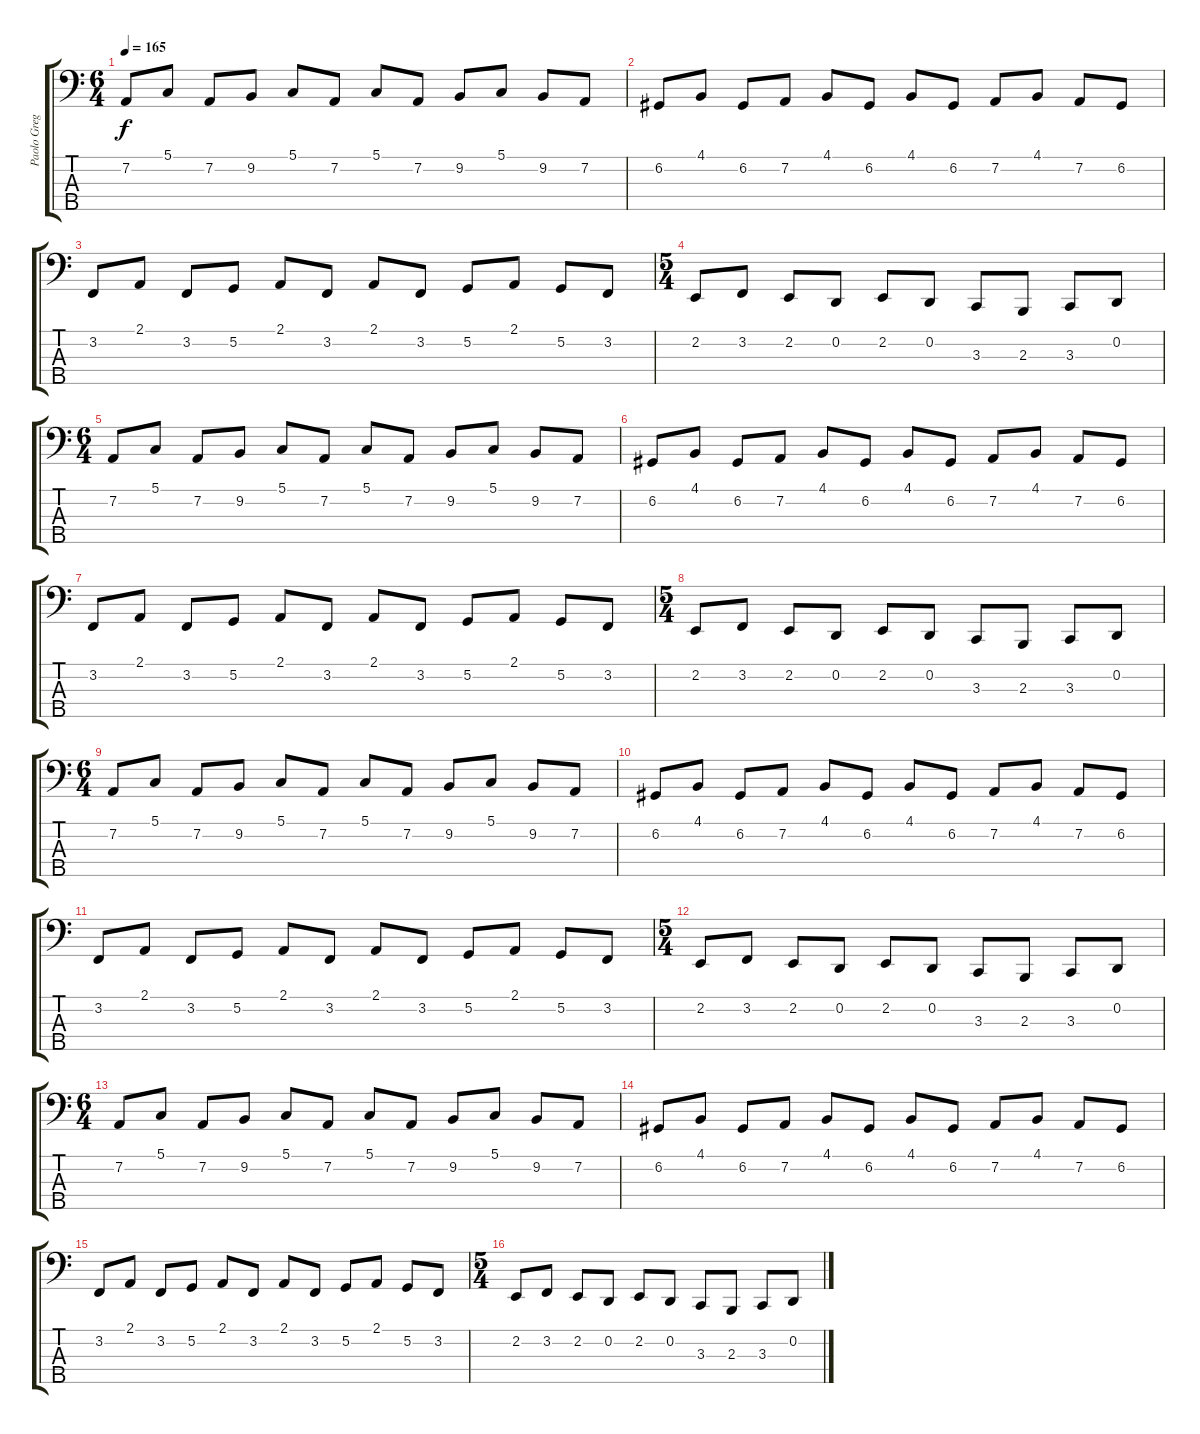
\track ("Paolo Gregelotto" "Paolo Greg") {instrument clavinet}
\staff {score tabs}
\tuning (G2 D2 A1 E1 B0) {hide}
\ts (6 4)
\tempo 165
\clef f4
\ks c
7.2.8{dy f} 5.1.8 7.2.8 9.2.8 5.1.8 7.2.8 5.1.8 7.2.8 9.2.8 5.1.8 9.2.8 7.2.8 |
6.2.8 4.1.8 6.2.8 7.2.8 4.1.8 6.2.8 4.1.8 6.2.8 7.2.8 4.1.8 7.2.8 6.2.8 |
3.2.8 2.1.8 3.2.8 5.2.8 2.1.8 3.2.8 2.1.8 3.2.8 5.2.8 2.1.8 5.2.8 3.2.8 |
\ts (5 4)
2.2.8 3.2.8 2.2.8 0.2.8 2.2.8 0.2.8 3.3.8 2.3.8 3.3.8 0.2.8 |
\ts (6 4)
7.2.8 5.1.8 7.2.8 9.2.8 5.1.8 7.2.8 5.1.8 7.2.8 9.2.8 5.1.8 9.2.8 7.2.8 |
6.2.8 4.1.8 6.2.8 7.2.8 4.1.8 6.2.8 4.1.8 6.2.8 7.2.8 4.1.8 7.2.8 6.2.8 |
3.2.8 2.1.8 3.2.8 5.2.8 2.1.8 3.2.8 2.1.8 3.2.8 5.2.8 2.1.8 5.2.8 3.2.8 |
\ts (5 4)
2.2.8 3.2.8 2.2.8 0.2.8 2.2.8 0.2.8 3.3.8 2.3.8 3.3.8 0.2.8 |
\ts (6 4)
7.2.8 5.1.8 7.2.8 9.2.8 5.1.8 7.2.8 5.1.8 7.2.8 9.2.8 5.1.8 9.2.8 7.2.8 |
6.2.8 4.1.8 6.2.8 7.2.8 4.1.8 6.2.8 4.1.8 6.2.8 7.2.8 4.1.8 7.2.8 6.2.8 |
3.2.8 2.1.8 3.2.8 5.2.8 2.1.8 3.2.8 2.1.8 3.2.8 5.2.8 2.1.8 5.2.8 3.2.8 |
\ts (5 4)
2.2.8 3.2.8 2.2.8 0.2.8 2.2.8 0.2.8 3.3.8 2.3.8 3.3.8 0.2.8 |
\ts (6 4)
7.2.8 5.1.8 7.2.8 9.2.8 5.1.8 7.2.8 5.1.8 7.2.8 9.2.8 5.1.8 9.2.8 7.2.8 |
6.2.8 4.1.8 6.2.8 7.2.8 4.1.8 6.2.8 4.1.8 6.2.8 7.2.8 4.1.8 7.2.8 6.2.8 |
3.2.8 2.1.8 3.2.8 5.2.8 2.1.8 3.2.8 2.1.8 3.2.8 5.2.8 2.1.8 5.2.8 3.2.8 |
\ts (5 4)
2.2.8 3.2.8 2.2.8 0.2.8 2.2.8 0.2.8 3.3.8 2.3.8 3.3.8 0.2.8
